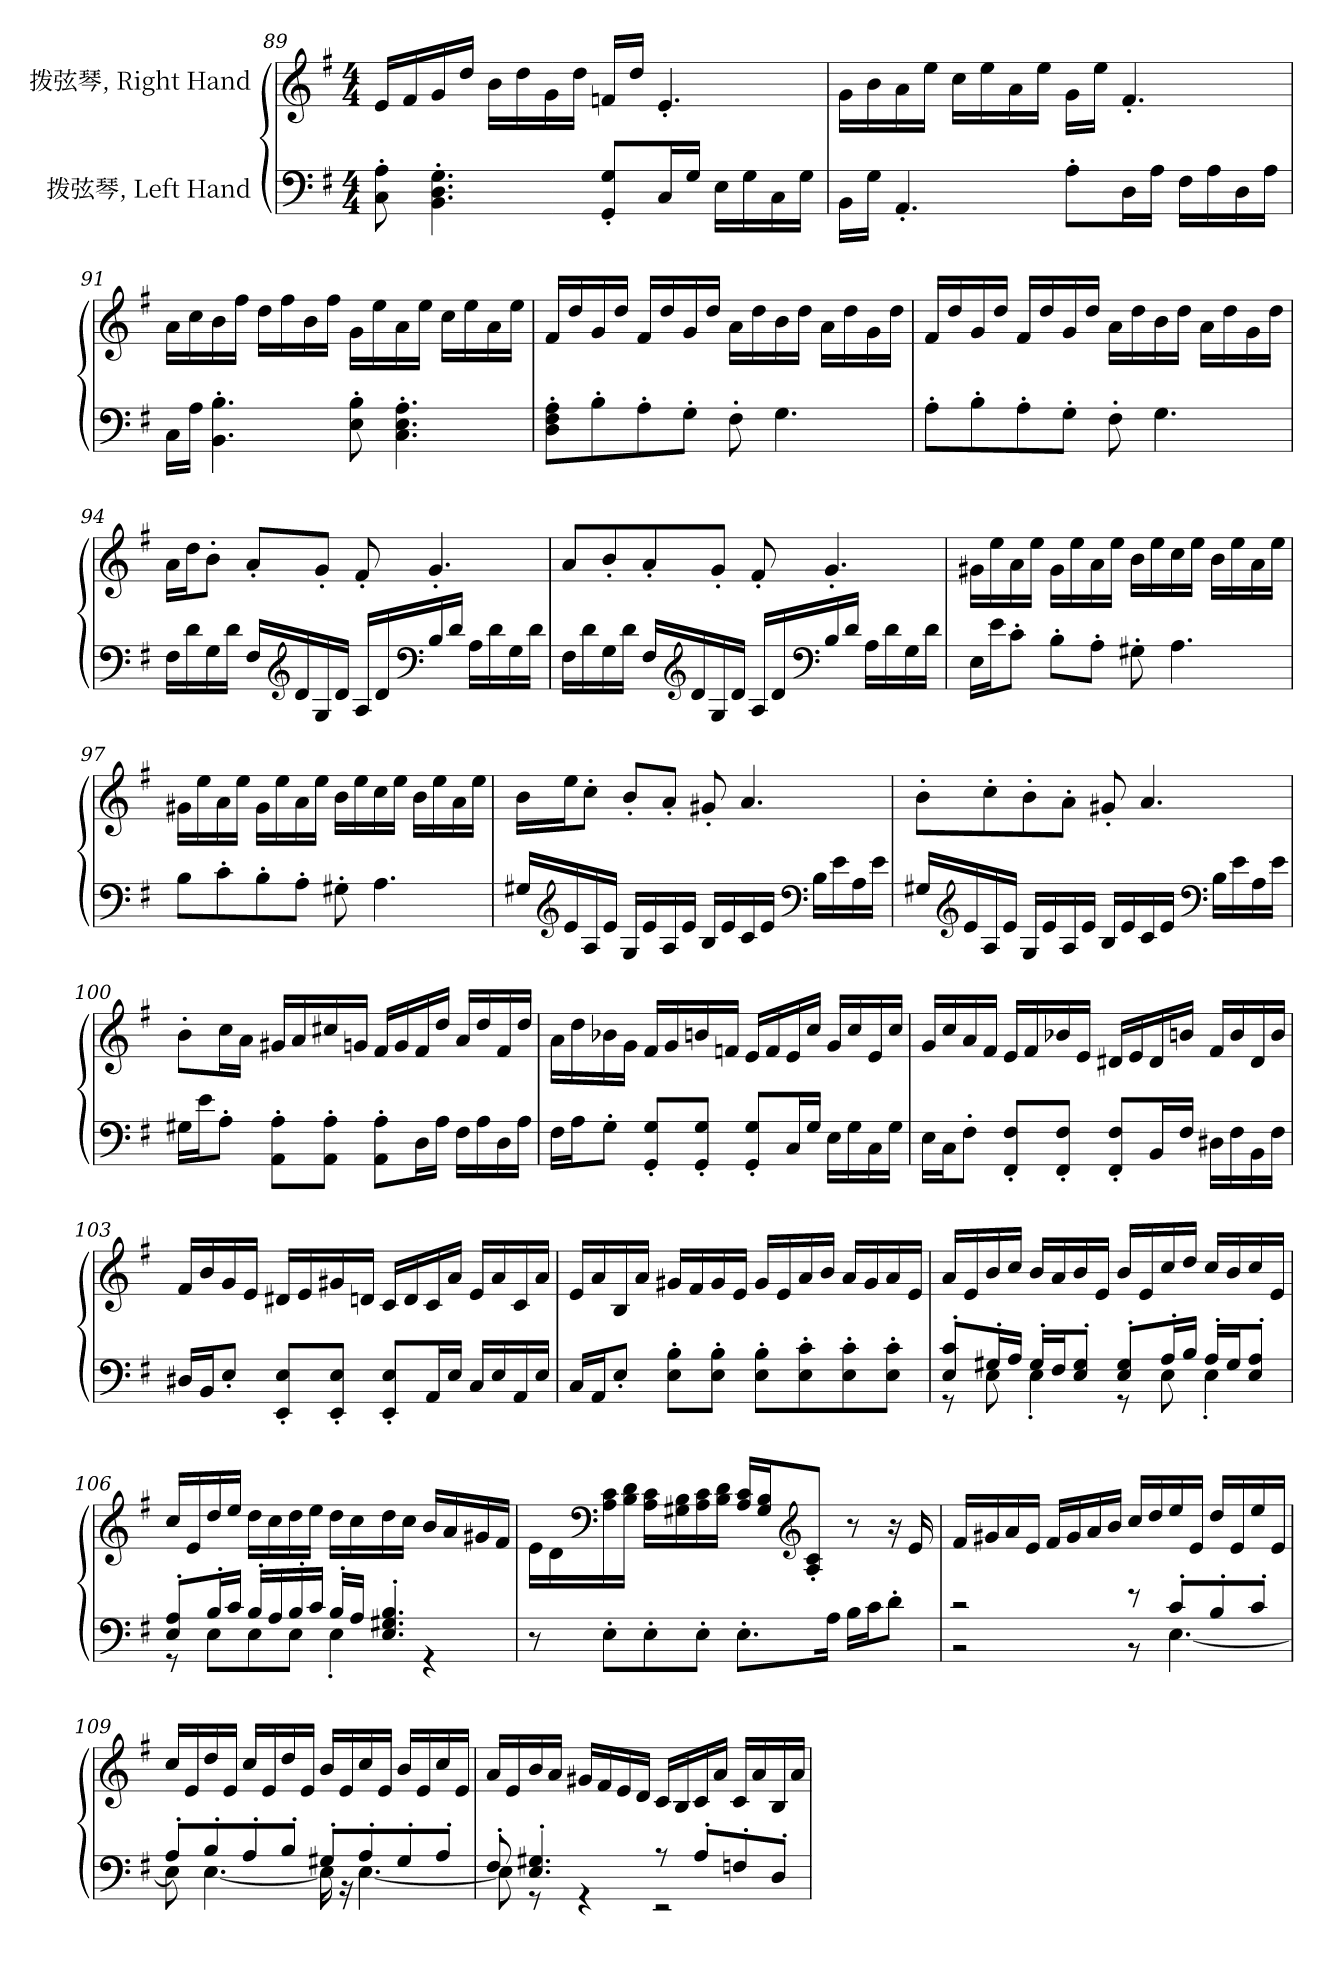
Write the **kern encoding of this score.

**kern	**kern
*part2	*part1
*staff2	*staff1
*I"拨弦琴, Left Hand	*I"拨弦琴, Right Hand
!!LO:LB:g=z
*clefF4	*clefG2
*k[f#]	*k[f#]
*M4/4	*M4/4
=89	=89
8C\' 8A\'	16e/LL
.	16f#/
4.BB\' 4.D\' 4.G\'	16g/
.	16dd/JJ
.	16b\LL
.	16dd\
.	16g\
.	16dd\JJ
8GG/' 8G/'L	16fn/LL
.	16dd/JJ
16C/L	4.e'/
16G/JJ	.
16E\LL	.
16G\	.
16C\	.
16G\JJ	.
=90	=90
16BB\LL	16g\LL
16G\JJ	16b\
4.AA'/	16a\
.	16ee\JJ
.	16cc\LL
.	16ee\
.	16a\
.	16ee\JJ
8A'\L	16g\LL
.	16ee\JJ
16D\L	4.f#'/
16A\JJ	.
16F#\LL	.
16A\	.
16D\	.
16A\JJ	.
!!LO:PB:g=z
=91	=91
16C\LL	16a\LL
16A\JJ	16cc\
4.BB\' 4.B\'	16b\
.	16ff#\JJ
.	16dd\LL
.	16ff#\
.	16b\
.	16ff#\JJ
8E\' 8B\'	16g\LL
.	16ee\
4.C\' 4.E\' 4.A\'	16a\
.	16ee\JJ
.	16cc\LL
.	16ee\
.	16a\
.	16ee\JJ
=92	=92
8D\' 8F#\' 8A\'L	16f#/LL
.	16dd/
8B'\	16g/
.	16dd/JJ
8A'\	16f#/LL
.	16dd/
8G'\J	16g/
.	16dd/JJ
8F#'\	16a\LL
.	16dd\
4.G\	16b\
.	16dd\JJ
.	16a\LL
.	16dd\
.	16g\
.	16dd\JJ
!!LO:LB:g=z
=93	=93
8A'\L	16f#/LL
.	16dd/
8B'\	16g/
.	16dd/JJ
8A'\	16f#/LL
.	16dd/
8G'\J	16g/
.	16dd/JJ
8F#'\	16a\LL
.	16dd\
4.G\	16b\
.	16dd\JJ
.	16a\LL
.	16dd\
.	16g\
.	16dd\JJ
=94	=94
16F#\LL	16a\LL
16d\	16dd\J
16G\	8b'\J
16d\JJ	.
16F#/LL	8a'/L
*clefG2	*
16d/	.
16G/	8g'/J
16d/JJ	.
16A/LL	8f#'/
16d/	.
*clefF4	*
16B/	4.g'/
16d/JJ	.
16A\LL	.
16d\	.
16G\	.
16d\JJ	.
!!LO:LB:g=z
=95	=95
16F#\LL	8a/L
16d\	.
16G\	8b'/
16d\JJ	.
16F#/LL	8a'/
*clefG2	*
16d/	.
16G/	8g'/J
16d/JJ	.
16A/LL	8f#'/
16d/	.
*clefF4	*
16B/	4.g'/
16d/JJ	.
16A\LL	.
16d\	.
16G\	.
16d\JJ	.
=96	=96
16E\LL	16g#X\LL
16e\J	16ee\
8c'\J	16a\
.	16ee\JJ
8B'\L	16g#\LL
.	16ee\
8A'\J	16a\
.	16ee\JJ
8G#X'\	16b\LL
.	16ee\
4.A\	16cc\
.	16ee\JJ
.	16b\LL
.	16ee\
.	16a\
.	16ee\JJ
!!LO:LB:g=z
=97	=97
8B\L	16g#X\LL
.	16ee\
8c'\	16a\
.	16ee\JJ
8B'\	16g#\LL
.	16ee\
8A'\J	16a\
.	16ee\JJ
8G#X'\	16b\LL
.	16ee\
4.A\	16cc\
.	16ee\JJ
.	16b\LL
.	16ee\
.	16a\
.	16ee\JJ
=98	=98
16G#X/LL	16b\LL
*clefG2	*
16e/	16ee\J
16A/	8cc'\J
16e/JJ	.
16G#/LL	8b'/L
16e/	.
16A/	8a'/J
16e/JJ	.
16B/LL	8g#X'/
16e/	.
16c/	4.a/
16e/JJ	.
*clefF4	*
16B\LL	.
16e\	.
16A\	.
16e\JJ	.
!!LO:LB:g=z
=99	=99
16G#X/LL	8b'\L
*clefG2	*
16e/	.
16A/	8cc'\
16e/JJ	.
16G#/LL	8b'\
16e/	.
16A/	8a'\J
16e/JJ	.
16B/LL	8g#X'/
16e/	.
16c/	4.a/
16e/JJ	.
*clefF4	*
16B\LL	.
16e\	.
16A\	.
16e\JJ	.
=100	=100
16G#X\LL	8b'\L
16e\J	.
8A'\J	16cc\L
.	16a\JJ
8AA\' 8A\'L	16g#X/LL
.	16a/
8AA\' 8A\'J	16cc#X/
.	16gn/JJ
8AA\' 8A\'L	16f#/LL
.	16g/
16D\L	16f#/
16A\JJ	16dd/JJ
16F#\LL	16a/LL
16A\	16dd/
16D\	16f#/
16A\JJ	16dd/JJ
!!LO:LB:g=z
=101	=101
16F#\LL	16a\LL
16A\J	16dd\
8G'\J	16b-X\
.	16g\JJ
8GG/' 8G/'L	16f#/LL
.	16g/
8GG/' 8G/'J	16bn/
.	16fn/JJ
8GG/' 8G/'L	16e/LL
.	16f/
16C/L	16e/
16G/JJ	16cc/JJ
16E\LL	16g/LL
16G\	16cc/
16C\	16e/
16G\JJ	16cc/JJ
=102	=102
16E\LL	16g/LL
16C\J	16cc/
8F#'\J	16a/
.	16f#/JJ
8FF#/' 8F#/'L	16e/LL
.	16f#/
8FF#/' 8F#/'J	16b-X/
.	16e/JJ
8FF#/' 8F#/'L	16d#X/LL
.	16e/
16BB/L	16d#/
16F#/JJ	16bn/JJ
16D#X\LL	16f#/LL
16F#\	16b/
16BB\	16d#/
16F#\JJ	16b/JJ
!!LO:PB:g=z
=103	=103
16D#X/LL	16f#/LL
16BB/J	16b/
8E'/J	16g/
.	16e/JJ
8EE/' 8E/'L	16d#X/LL
.	16e/
8EE/' 8E/'J	16g#X/
.	16dn/JJ
8EE/' 8E/'L	16c/LL
.	16d/
16AA/L	16c/
16E/JJ	16a/JJ
16C/LL	16e/LL
16E/	16a/
16AA/	16c/
16E/JJ	16a/JJ
=104	=104
16C/LL	16e/LL
16AA/J	16a/
8E'/J	16B/
.	16a/JJ
8E\' 8B\'L	16g#X/LL
.	16f#/
8E\' 8B\'J	16g#/
.	16e/JJ
8E\' 8B\'L	16g#/LL
.	16e/
8E\' 8c\'	16a/
.	16b/JJ
8E\' 8c\'	16a/LL
.	16g#/
8E\' 8c\'J	16a/
.	16e/JJ
!!LO:LB:g=z
=105	=105
*^	*
8E/' 8c/'L	8r	16a/LL
.	.	16e/
16G#X'/L	8E\	16b/
16A/JJ	.	16cc/JJ
16G#'/LL	4E'\	16b/LL
16F#/J	.	16a/
8E/' 8G#/'J	.	16b/
.	.	16e/JJ
8E/' 8G#/'L	8r	16b/LL
.	.	16e/
16A'/L	8E\	16cc/
16B/JJ	.	16dd/JJ
16A'/LL	4E'\	16cc/LL
16G#/J	.	16b/
8E/' 8A/'J	.	16cc/
.	.	16e/JJ
=106	=106	=106
8E/' 8A/'L	8r	16cc/LL
.	.	16e/
16B'/L	8E\L	16dd/
16c/JJ	.	16ee/JJ
16B'/LL	8E\	16dd\LL
16A/	.	16cc\
16B'/	8E\J	16dd\
16c/JJ	.	16ee\JJ
16B'/LL	4E'\	16dd\LL
16A/JJ	.	16cc\
4.E/' 4.G#X/' 4.B/'	.	16dd\
.	.	16cc\JJ
.	4r	16b/LL
.	.	16a/
.	.	16g#X/
.	.	16f#/JJ
*v	*v	*
!!LO:LB:g=z
=107	=107
8r	16e\LL
.	16d\
*	*clefF4
8E'\L	16A\ 16c\
.	16B\ 16d\JJ
8E'\	16A\ 16c\LL
.	16G#X\ 16B\
8E'\J	16A\ 16c\
.	16B\ 16d\JJ
8.E'\L	16A/ 16c/LL
.	16G#/ 16B/J
*	*clefG2
.	8A/' 8c/'J
16A\Jk	.
16B\LL	8r
16c\J	.
8d'\J	16r
.	16e/
=108	=108
*^	*
2r	2r	16f#/LL
.	.	16g#X/
.	.	16a/
.	.	16e/JJ
.	.	16f#/LL
.	.	16g#/
.	.	16a/
.	.	16b/JJ
8r	8r	16cc/LL
.	.	16dd/
8c'/L	[4.E\	16ee/
.	.	16e/JJ
8B'/	.	16dd/LL
.	.	16e/
8c'/J	.	16ee/
.	.	16e/JJ
!!LO:LB:g=z
=109	=109	=109
8A'/L	8E\]	16cc/LL
.	.	16e/
8B'/	[4.E\	16dd/
.	.	16e/JJ
8A'/	.	16cc/LL
.	.	16e/
8B'/J	.	16dd/
.	.	16e/JJ
8G#X'/L	16E\]	16b/LL
.	16r	16e/
8A'/	[4.E\	16cc/
.	.	16e/JJ
8G#'/	.	16b/LL
.	.	16e/
8A'/J	.	16cc/
.	.	16e/JJ
=110	=110	=110
8F#'/	8E\]	16a/LL
.	.	16e/
4.E/' 4.G#X/'	8r	16b/
.	.	16a/JJ
.	4r	16g#X/LL
.	.	16f#/
.	.	16e/
.	.	16d/JJ
8r	2r	16c/LL
.	.	16B/
8A'/L	.	16c/
.	.	16a/JJ
8Fn'/	.	16c/LL
.	.	16a/
8D'/J	.	16B/
.	.	16a/JJ
*v	*v	*
=	=
*-	*-
